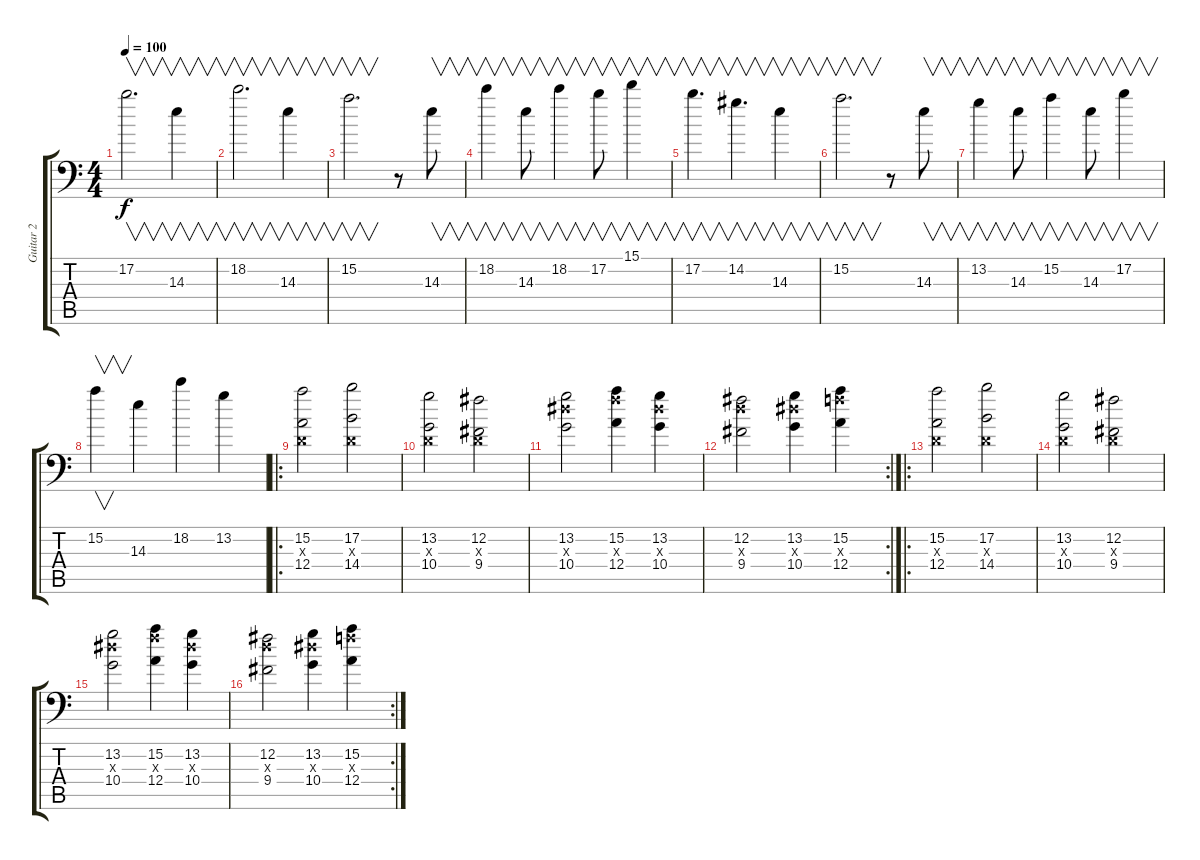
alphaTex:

\track ("Guitar 2" "Guitar 2") {instrument electricguitarclean}
\staff {score tabs}
\tuning (B3 Gb3 D3 A2 E2 A1) {hide}
\ts (4 4)
\tempo 100
\clef f4
\ks c
17.2.2{v d dy f instrument electricguitarclean} 14.3.4{v} |
18.2.2{v d} 14.3.4{v} |
15.2.2{v d} r.8 14.3.8{v} |
18.2.4{v} 14.3.8{v} 18.2.4{v} 17.2.8{v} 15.1.4{v} |
17.2.4{v d instrument electricguitarclean} 14.2.4{v d} 14.3.4{v} |
15.2.2{v d} r.8 14.3.8{v} |
13.2.4{v} 14.3.8{v} 15.2.4{v} 14.3.8{v} 17.2.4{v} |
15.2.4{v} 14.3.4 18.2.4 13.2.4 |
\ro
(15.2 0.3{x} 12.4).2{volume 6 instrument electricguitarclean} (17.2 0.3{x} 14.4).2 |
(13.2 0.3{x} 10.4).2 (12.2 0.3{x} 9.4).2 |
(13.2 13.3{x} 10.4).2 (15.2 15.3{x} 12.4).4 (13.2 13.3{x} 10.4).4 |
\rc 2
(12.2 12.3{x} 9.4).2 (13.2 13.3{x} 10.4).4 (15.2 15.3{x} 12.4).4 |
\ro
(15.2 0.3{x} 12.4).2{volume 6 instrument electricguitarclean} (17.2 0.3{x} 14.4).2 |
(13.2 0.3{x} 10.4).2 (12.2 0.3{x} 9.4).2 |
(13.2 13.3{x} 10.4).2 (15.2 15.3{x} 12.4).4 (13.2 13.3{x} 10.4).4 |
\rc 2
(12.2 12.3{x} 9.4).2 (13.2 13.3{x} 10.4).4 (15.2 15.3{x} 12.4).4
